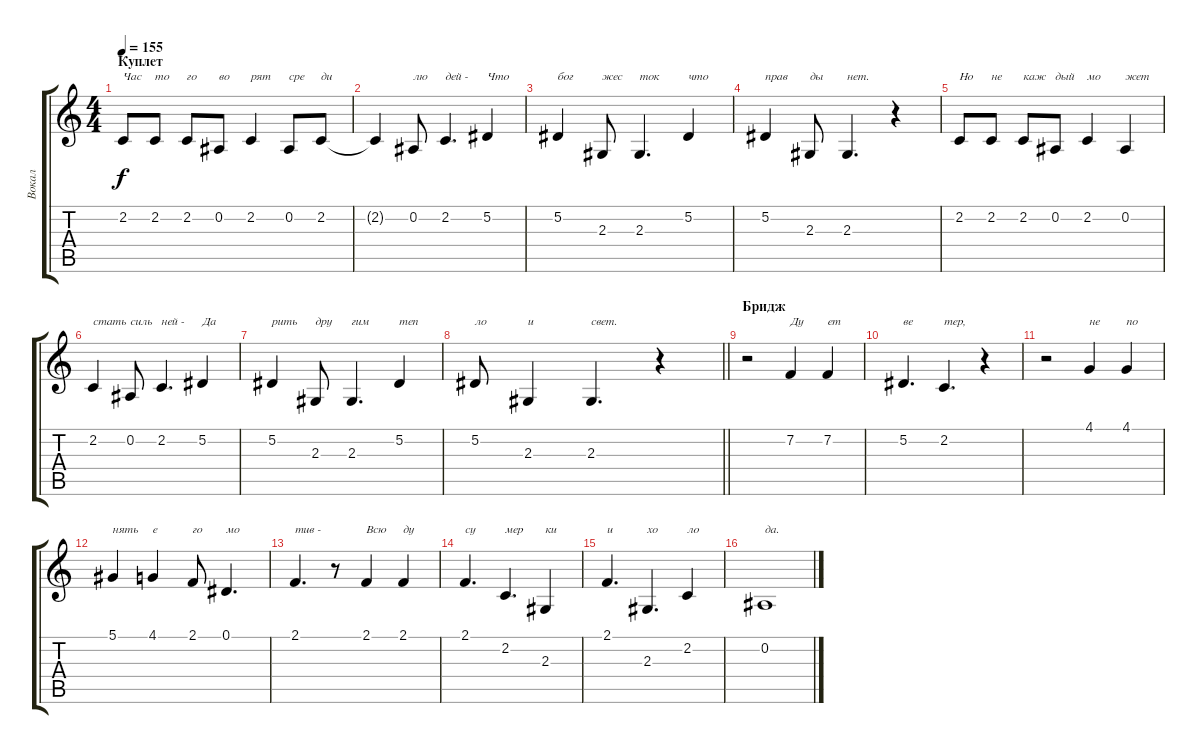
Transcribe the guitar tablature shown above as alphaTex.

\track ("Вокал" "Вокал") {instrument bassoon}
\staff {score tabs}
\tuning (Eb4 Bb3 Gb3 Db3 Ab2 Eb2) {hide}
\ts (4 4)
\section ("" "Куплет")
\tempo 155
\clef g2
\ks c
2.2.8{txt "Час" dy f} 2.2.8{txt "то"} 2.2.8{txt "го"} 0.2.8{txt "во"} 2.2.4{txt "рят"} 0.2.8{txt "сре"} 2.2.8{txt "ди"} |
2.2{t}.4 0.2.8{txt "лю"} 2.2.4{d txt "дей -"} 5.2.4{txt "Что"} |
5.2.4{txt "бог"} 2.3.8{txt "жес"} 2.3.4{d txt "ток"} 5.2.4{txt "что"} |
5.2.4{txt "прав"} 2.3.8{txt "ды"} 2.3.4{d txt "нет."} r.4 |
2.2.8{txt "Но"} 2.2.8{txt "не"} 2.2.8{txt "каж"} 0.2.8{txt "дый"} 2.2.4{txt "мо"} 0.2.4{txt "жет"} |
2.2.4{txt "стать"} 0.2.8{txt "силь"} 2.2.4{d txt "ней -"} 5.2.4{txt "Да"} |
5.2.4{txt "рить"} 2.3.8{txt "дру"} 2.3.4{d txt "гим"} 5.2.4{txt "теп"} |
\barLineRight lightlight
5.2.8{txt "ло"} 2.3.4{txt "и"} 2.3.4{d txt "свет."} r.4 |
\section ("" "Бридж")
r.2 7.2.4{txt "Ду"} 7.2.4{txt "ет"} |
5.2.4{d txt "ве"} 2.2.4{d txt "тер,"} r.4 |
r.2 4.1.4{txt "не"} 4.1.4{txt "по"} |
5.1.4{txt "нять"} 4.1.4{txt "е"} 2.1.8{txt "го"} 0.1.4{d txt "мо"} |
2.1.4{d txt "тив -"} r.8 2.1.4{txt "Всю"} 2.1.4{txt "ду"} |
2.1.4{d txt "су"} 2.2.4{d txt "мер"} 2.3.4{txt "ки"} |
2.1.4{d txt "и"} 2.3.4{d txt "хо"} 2.2.4{txt "ло"} |
0.2.1{txt "да."}
